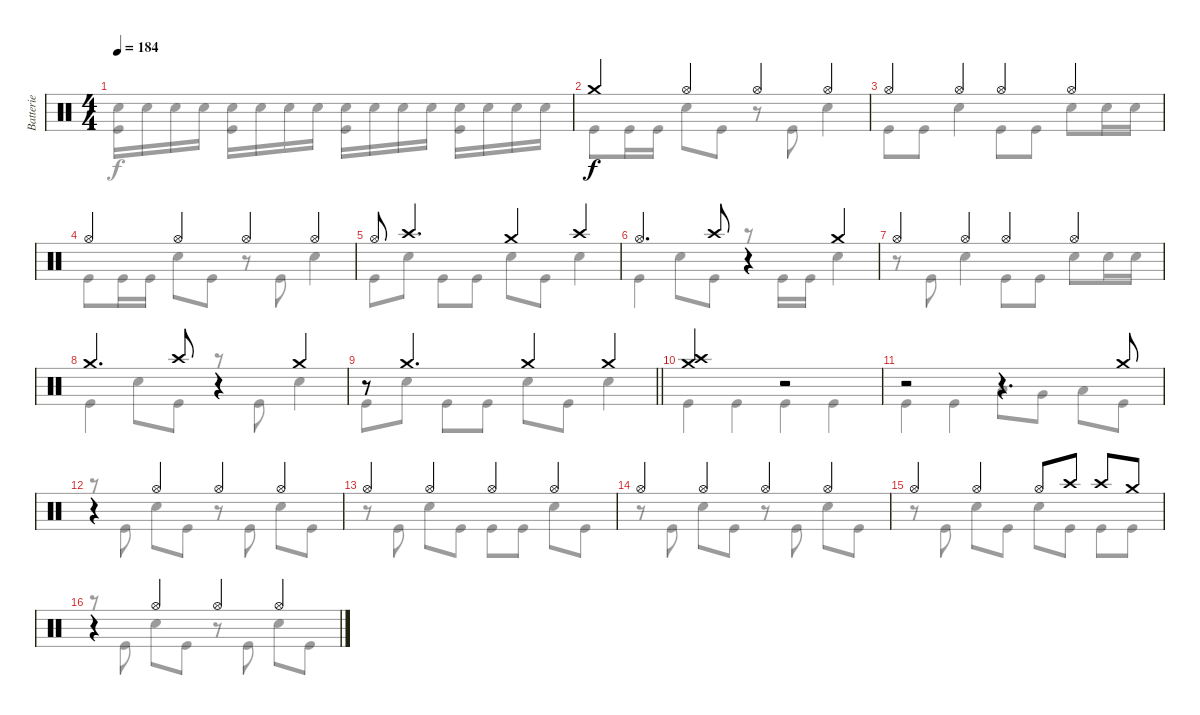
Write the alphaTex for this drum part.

\track ("Batterie" "Batterie") {instrument percussion}
\staff {score}
\articulation defaults
\voice
\ts (4 4)
\tempo 184
\clef neutral
\ks c
|
"Crash medium (hit)".4 "Hi-Hat (open)".4 "Hi-Hat (open)".4 "Hi-Hat (open)".4 |
"Hi-Hat (open)".4 "Hi-Hat (open)".4 "Hi-Hat (open)".4 "Hi-Hat (open)".4 |
"Hi-Hat (open)".4 "Hi-Hat (open)".4 "Hi-Hat (open)".4 "Hi-Hat (open)".4 |
"Hi-Hat (open)".8 "Crash high (hit)".4{d} "Crash medium (hit)".4 "Crash high (hit)".4 |
"Hi-Hat (open)".4{d} "Crash high (hit)".8 r.4 "Crash medium (hit)".4 |
"Hi-Hat (open)".4 "Hi-Hat (open)".4 "Hi-Hat (open)".4 "Hi-Hat (open)".4 |
"Crash medium (hit)".4{d} "Crash high (hit)".8 r.4 "Crash medium (hit)".4 |
\barLineRight lightlight
r.8 "Crash medium (hit)".4{d} "Crash medium (hit)".4 "Crash medium (hit)".4 |
("Crash medium (hit)" "Crash high (hit)").2 r.2 |
r.2 r.4{d} "Crash medium (hit)".8 |
r.4 "Hi-Hat (open)".4 "Hi-Hat (open)".4 "Hi-Hat (open)".4 |
"Hi-Hat (open)".4 "Hi-Hat (open)".4 "Hi-Hat (open)".4 "Hi-Hat (open)".4 |
"Hi-Hat (open)".4 "Hi-Hat (open)".4 "Hi-Hat (open)".4 "Hi-Hat (open)".4 |
"Hi-Hat (open)".4 "Hi-Hat (open)".4 "Hi-Hat (open)".8 "Crash high (hit)".8 "Crash high (hit)".8 "Crash medium (hit)".8 |
r.4 "Hi-Hat (open)".4 "Hi-Hat (open)".4 "Hi-Hat (open)".4
\voice
\clef neutral
\ottava regular
\simile none
\ks c
("Snare (hit) 2" "Kick (hit)").16{dy f} "Snare (hit) 2".16 "Snare (hit) 2".16 "Snare (hit) 2".16 ("Snare (hit) 2" "Kick (hit)").16 "Snare (hit) 2".16 "Snare (hit) 2".16 "Snare (hit) 2".16 ("Snare (hit) 2" "Kick (hit)").16 "Snare (hit) 2".16 "Snare (hit) 2".16 "Snare (hit) 2".16 ("Snare (hit) 2" "Kick (hit)").16 "Snare (hit) 2".16 "Snare (hit) 2".16 "Snare (hit) 2".16 |
"Kick (hit)".8 "Kick (hit)".16 "Kick (hit)".16 "Snare (hit) 2".8 "Kick (hit)".8 r.8 "Kick (hit)".8 "Snare (hit) 2".4 |
"Kick (hit)".8 "Kick (hit)".8 "Snare (hit) 2".4 "Kick (hit)".8 "Kick (hit)".8 "Snare (hit) 2".8 "Snare (hit) 2".16 "Snare (hit) 2".16 |
"Kick (hit)".8 "Kick (hit)".16 "Kick (hit)".16 "Snare (hit) 2".8 "Kick (hit)".8 r.8 "Kick (hit)".8 "Snare (hit) 2".4 |
"Kick (hit)".8 "Snare (hit) 2".8 "Kick (hit)".8 "Kick (hit)".8 "Snare (hit) 2".8 "Kick (hit)".8 "Snare (hit) 2".4 |
"Kick (hit)".4 "Snare (hit) 2".8 "Kick (hit)".8 r.8 "Kick (hit)".16 "Kick (hit)".16 "Snare (hit) 2".4 |
r.8 "Kick (hit)".8 "Snare (hit) 2".4 "Kick (hit)".8 "Kick (hit)".8 "Snare (hit) 2".8 "Snare (hit) 2".16 "Snare (hit) 2".16 |
"Kick (hit)".4 "Snare (hit) 2".8 "Kick (hit)".8 r.8 "Kick (hit)".8 "Snare (hit) 2".4 |
\barLineRight lightlight "Kick (hit)".8 "Snare (hit) 2".8 "Kick (hit)".8 "Kick (hit)".8 "Snare (hit) 2".8 "Kick (hit)".8 "Snare (hit) 2".4
|
"Kick (hit)".4 "Kick (hit)".4 "Kick (hit)".4 "Kick (hit)".4 |
"Kick (hit)".4 "Kick (hit)".4 "Low Tom (hit)".8 "Very Low Tom (hit)".8 "Low Tom (hit)".8 "Kick (hit)".8 |
r.8 "Kick (hit)".8 "Snare (hit) 2".8 "Kick (hit)".8 r.8 "Kick (hit)".8 "Snare (hit) 2".8 "Kick (hit)".8 |
r.8 "Kick (hit)".8 "Snare (hit) 2".8 "Kick (hit)".8 "Kick (hit)".8 "Kick (hit)".8 "Snare (hit) 2".8 "Kick (hit)".8 |
r.8 "Kick (hit)".8 "Snare (hit) 2".8 "Kick (hit)".8 r.8 "Kick (hit)".8 "Snare (hit) 2".8 "Kick (hit)".8 |
r.8 "Kick (hit)".8 "Snare (hit) 2".8 "Kick (hit)".8 "Snare (hit) 2".8 "Kick (hit)".8 "Kick (hit)".8 "Kick (hit)".8 |
r.8 "Kick (hit)".8 "Snare (hit) 2".8 "Kick (hit)".8 r.8 "Kick (hit)".8 "Snare (hit) 2".8 "Kick (hit)".8
